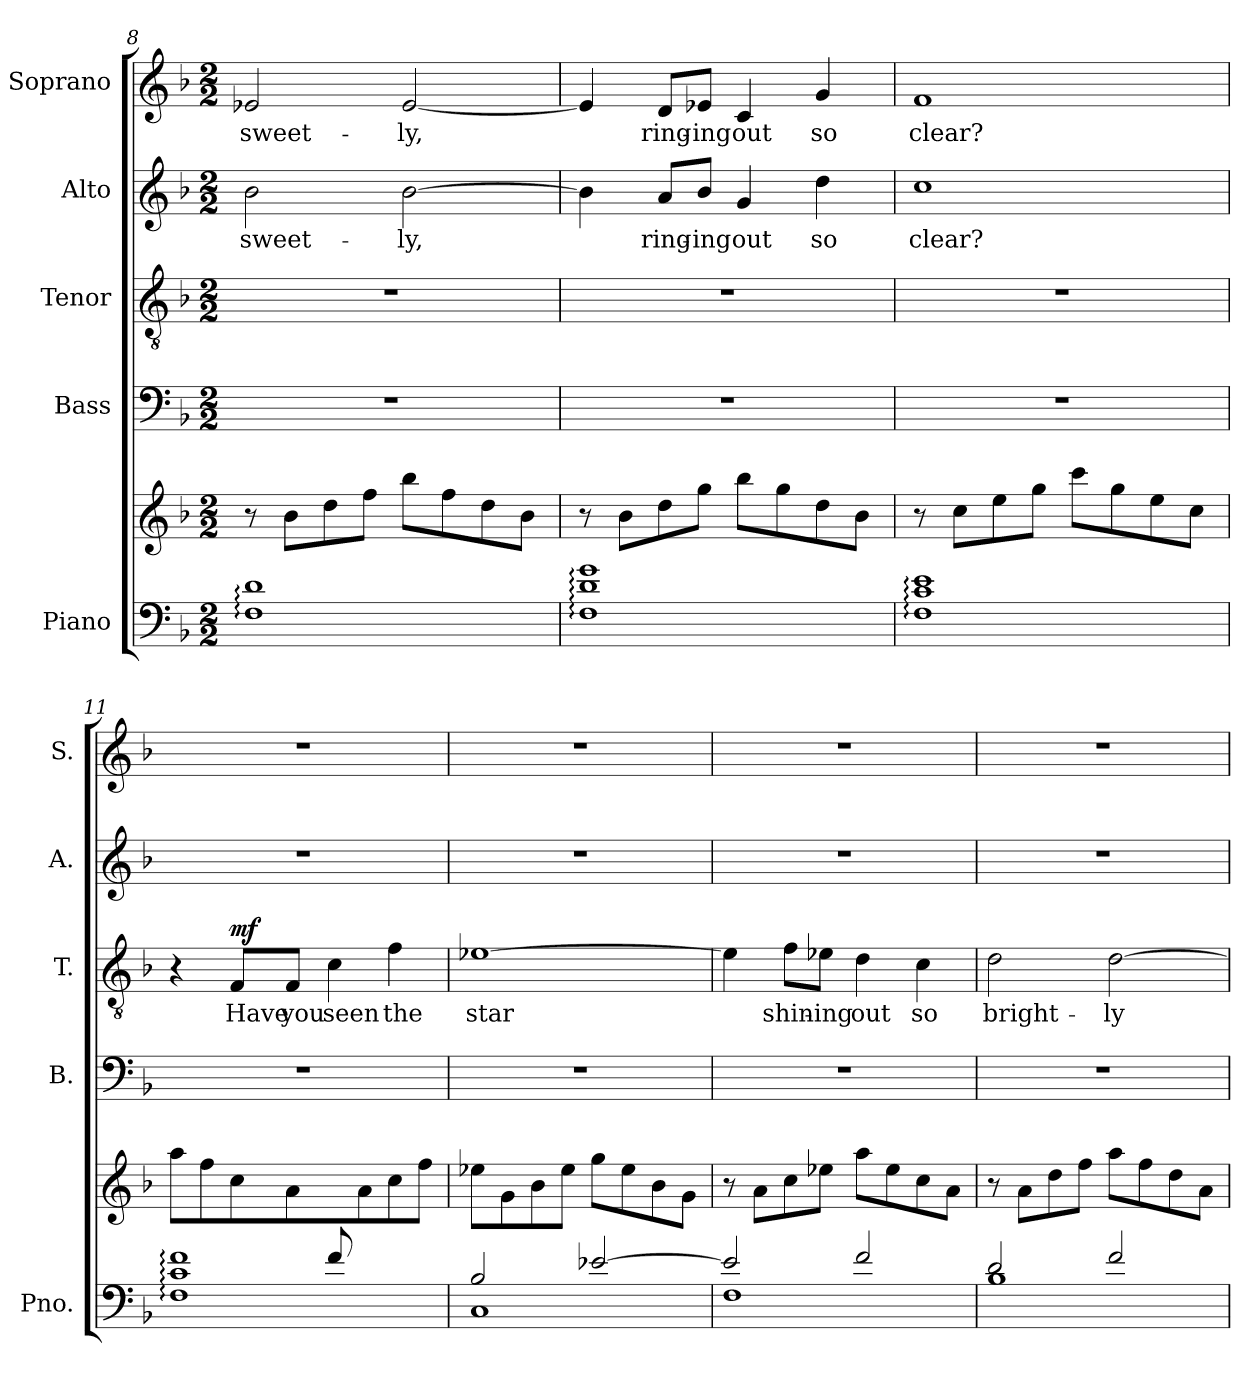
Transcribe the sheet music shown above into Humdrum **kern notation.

**kern	**kern	**kern	**kern	**text	**dynam	**kern	**text	**kern	**text
*part5	*part5	*part4	*part3	*part3	*part3	*part2	*part2	*part1	*part1
*staff6	*staff5	*staff4	*staff3	*staff3	*staff3	*staff2	*staff2	*staff1	*staff1
*I"Piano	*	*I"Bass	*I"Tenor	*	*	*I"Alto	*	*I"Soprano	*
*I'Pno.	*	*I'B.	*I'T.	*	*	*I'A.	*	*I'S.	*
*clefF4	*clefG2	*clefF4	*clefGv2	*	*	*clefG2	*	*clefG2	*
*	*	*	*	*	*	*	*	*ITrd-4c-7	*
*k[b-]	*k[b-]	*k[b-]	*k[b-]	*	*	*k[b-]	*	*k[]	*
*M2/2	*M2/2	*M2/2	*M2/2	*	*	*M2/2	*	*M2/2	*
=8	=8	=8	=8	=8	=8	=8	=8	=8	=8
1F: 1d:	8r	1r	1r	.	.	2b-\	sweet-	2b-Xi/	sweet-
.	8b-\L	.	.	.	.	.	.	.	.
.	8dd\	.	.	.	.	.	.	.	.
.	8ff\J	.	.	.	.	.	.	.	.
.	8bb-\L	.	.	.	.	[2b-\	-ly,	[2b-i/	-ly,
.	8ff\	.	.	.	.	.	.	.	.
.	8dd\	.	.	.	.	.	.	.	.
.	8b-\J	.	.	.	.	.	.	.	.
=9	=9	=9	=9	=9	=9	=9	=9	=9	=9
1F: 1d: 1g:	8r	1r	1r	.	.	4b-\]	.	4b-i/]	.
.	8b-\L	.	.	.	.	.	.	.	.
.	8dd\	.	.	.	.	8a/L	ring-	8ai/L	ring-
.	8gg\J	.	.	.	.	8b-/J	-ing	8b-Xi/J	-ing
.	8bb-\L	.	.	.	.	4g/	out	4gi/	out
.	8gg\	.	.	.	.	.	.	.	.
.	8dd\	.	.	.	.	4dd\	so	4ddi/	so
.	8b-\J	.	.	.	.	.	.	.	.
!!LO:LB:g=z
=10	=10	=10	=10	=10	=10	=10	=10	=10	=10
1F: 1c: 1e:	8r	1r	1r	.	.	1cc	clear?	1cci	clear?
.	8cc\L	.	.	.	.	.	.	.	.
.	8ee\	.	.	.	.	.	.	.	.
.	8gg\J	.	.	.	.	.	.	.	.
.	8ccc\L	.	.	.	.	.	.	.	.
.	8gg\	.	.	.	.	.	.	.	.
.	8ee\	.	.	.	.	.	.	.	.
.	8cc\J	.	.	.	.	.	.	.	.
=11	=11	=11	=11	=11	=11	=11	=11	=11	=11
*^	*	*	*	*	*	*	*	*	*
2ryy	1F: 1c: 1f:	8aa\L	1r	4r	.	.	1r	.	1r	.
.	.	8ff\	.	.	.	.	.	.	.	.
!	!	!	!	!	!	!LO:DY:a	!	!	!	!
.	.	8cc\	.	8F/L	Have	mf	.	.	.	.
.	.	8a\J	.	8F/J	you	.	.	.	.	.
8f/L	.	8ryy	.	4c\	seen	.	.	.	.	.
4.ryy	.	8a\	.	.	.	.	.	.	.	.
.	.	8cc\	.	4f\	the	.	.	.	.	.
.	.	8ff\J	.	.	.	.	.	.	.	.
=12	=12	=12	=12	=12	=12	=12	=12	=12	=12	=12
2B-/	1C	8ee-X\L	1r	[1e-X	star	.	1r	.	1r	.
.	.	8g\	.	.	.	.	.	.	.	.
.	.	8b-\	.	.	.	.	.	.	.	.
.	.	8ee-\J	.	.	.	.	.	.	.	.
[2e-X/	.	8gg\L	.	.	.	.	.	.	.	.
.	.	8ee-\	.	.	.	.	.	.	.	.
.	.	8b-\	.	.	.	.	.	.	.	.
.	.	8g\J	.	.	.	.	.	.	.	.
=13	=13	=13	=13	=13	=13	=13	=13	=13	=13	=13
2e-/]	1F	8r	1r	4e-\]	.	.	1r	.	1r	.
.	.	8a\L	.	.	.	.	.	.	.	.
.	.	8cc\	.	8f\L	shin-	.	.	.	.	.
.	.	8ee-X\J	.	8e-X\J	-ing	.	.	.	.	.
2f/	.	8aa\L	.	4d\	out	.	.	.	.	.
.	.	8ee-\	.	.	.	.	.	.	.	.
.	.	8cc\	.	4c\	so	.	.	.	.	.
.	.	8a\J	.	.	.	.	.	.	.	.
=14	=14	=14	=14	=14	=14	=14	=14	=14	=14	=14
2d/	1B-	8r	1r	2d\	bright-	.	1r	.	1r	.
.	.	8a\L	.	.	.	.	.	.	.	.
.	.	8dd\	.	.	.	.	.	.	.	.
.	.	8ff\J	.	.	.	.	.	.	.	.
2f/	.	8aa\L	.	[2d\	-ly	.	.	.	.	.
.	.	8ff\	.	.	.	.	.	.	.	.
.	.	8dd\	.	.	.	.	.	.	.	.
.	.	8a\J	.	.	.	.	.	.	.	.
*v	*v	*	*	*	*	*	*	*	*	*
=	=	=	=	=	=	=	=	=	=
*-	*-	*-	*-	*-	*-	*-	*-	*-	*-
